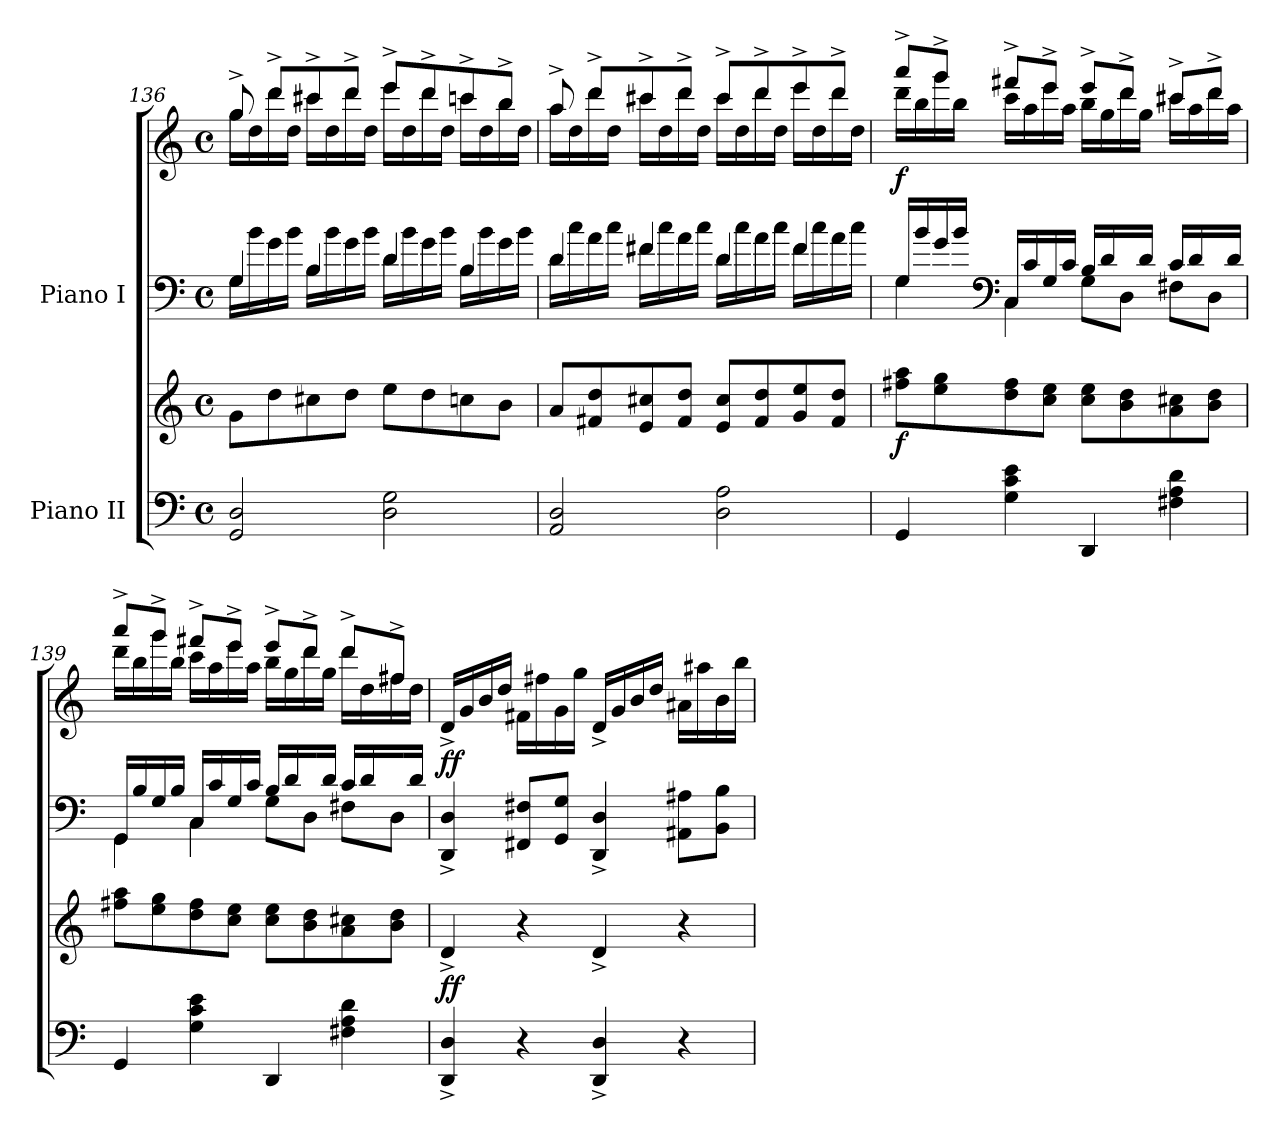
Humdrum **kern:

**kern	**kern	**dynam	**kern	**kern	**dynam
*part2	*part2	*part2	*part1	*part1	*part1
*staff4	*staff3	*staff3/4	*staff2	*staff1	*staff1/2
*I"Piano II	*	*	*I"Piano I	*	*
*clefF4	*clefG2	*	*clefF4	*clefG2	*
*k[]	*k[]	*	*k[]	*k[]	*
*M4/4	*M4/4	*	*M4/4	*M4/4	*
*met(c)	*met(c)	*	*met(c)	*met(c)	*
=136	=136	=136	=136	=136	=136
*	*	*	*^	*^	*
2GG/ 2D/	8g\L	.	4G/	16G\LL	8gg^/	16gg\LL	.
.	.	.	.	16b\	.	16dd\	.
.	8dd\	.	.	16g\	8ddd^/L	16ddd\	.
.	.	.	.	16b\JJ	.	16dd\JJ	.
.	8cc#X\	.	4B/	16B\LL	8ccc#X^/	16ccc#\LL	.
.	.	.	.	16b\	.	16dd\	.
.	8dd\J	.	.	16g\	8ddd^/J	16ddd\	.
.	.	.	.	16b\JJ	.	16dd\JJ	.
2D\ 2G\	8ee\L	.	4d/	16d\LL	8eee^/L	16eee\LL	.
.	.	.	.	16b\	.	16dd\	.
.	8dd\	.	.	16g\	8ddd^/	16ddd\	.
.	.	.	.	16b\JJ	.	16dd\JJ	.
.	8ccn\	.	4B/	16B\LL	8cccn^/	16ccc\LL	.
.	.	.	.	16b\	.	16dd\	.
.	8b\J	.	.	16g\	8bb^/J	16bb\	.
.	.	.	.	16b\JJ	.	16dd\JJ	.
!!LO:LB:g=z	!!
=137	=137	=137	=137	=137	=137	=137	=137
2AA/ 2D/	8a/L	.	4d/	16d\LL	8aa^/	16aa\LL	.
.	.	.	.	16cc\	.	16dd\	.
.	8f#X/ 8dd/	.	.	16a\	8ddd^/L	16ddd\	.
.	.	.	.	16cc\JJ	.	16dd\JJ	.
.	8e/ 8cc#X/	.	4f#X/	16f#\LL	8ccc#X^/	16ccc#\LL	.
.	.	.	.	16cc\	.	16dd\	.
.	8f#/ 8dd/J	.	.	16a\	8ddd^/J	16ddd\	.
.	.	.	.	16cc\JJ	.	16dd\JJ	.
2D\ 2A\	8e/ 8cc#/L	.	4d/	16d\LL	8ccc#^/L	16ccc#\LL	.
.	.	.	.	16cc\	.	16dd\	.
.	8f#/ 8dd/	.	.	16a\	8ddd^/	16ddd\	.
.	.	.	.	16cc\JJ	.	16dd\JJ	.
.	8g/ 8ee/	.	4f#/	16f#\LL	8eee^/	16eee\LL	.
.	.	.	.	16cc\	.	16dd\	.
.	8f#/ 8dd/J	.	.	16a\	8ddd^/J	16ddd\	.
.	.	.	.	16cc\JJ	.	16dd\JJ	.
=138	=138	=138	=138	=138	=138	=138	=138
!	!	!LO:DY:b	!	!	!	!	!LO:DY:b
4GG/	8ff#X\ 8aa\L	f	4G\	16G/LL	8aaa^/L	16ddd\LL	f
.	.	.	.	16b/	.	16bb\	.
.	8ee\ 8gg\	.	.	16g/	8ggg^/J	16ggg\	.
.	.	.	.	16b/JJ	.	16bb\JJ	.
*	*	*	*clefF4	*	*	*	*
4G\ 4c\ 4e\	8dd\ 8ff#\	.	4C\	16C/LL	8fff#X^/L	16ccc\LL	.
.	.	.	.	16c/	.	16aa\	.
.	8cc\ 8ee\J	.	.	16G/	8eee^/J	16eee\	.
.	.	.	.	16c/JJ	.	16aa\JJ	.
4DD/	8cc\ 8ee\L	.	8G\L	16B/LL	8eee^/L	16bb\LL	.
.	.	.	.	16d/	.	16gg\	.
.	8b\ 8dd\	.	8D\J	16D/yy	8ddd^/J	16ddd\	.
.	.	.	.	16d/JJ	.	16gg\JJ	.
4F#X\ 4A\ 4d\	8a\ 8cc#X\	.	8F#X\L	16c/LL	8ccc#X^/L	16ccc#\LL	.
.	.	.	.	16d/	.	16aa\	.
.	8b\ 8dd\J	.	8D\J	16D/yy	8ddd^/J	16ddd\	.
.	.	.	.	16d/JJ	.	16aa\JJ	.
!!LO:PB:g=z	!!
=139	=139	=139	=139	=139	=139	=139	=139
4GG/	8ff#X\ 8aa\L	.	4GG\	16GG/LL	8aaa^/L	16ddd\LL	.
.	.	.	.	16B/	.	16bb\	.
.	8ee\ 8gg\	.	.	16G/	8ggg^/J	16ggg\	.
.	.	.	.	16B/JJ	.	16bb\JJ	.
4G\ 4c\ 4e\	8dd\ 8ff#\	.	4C\	16C/LL	8fff#X^/L	16ccc\LL	.
.	.	.	.	16c/	.	16aa\	.
.	8cc\ 8ee\J	.	.	16G/	8eee^/J	16eee\	.
.	.	.	.	16c/JJ	.	16aa\JJ	.
4DD/	8cc\ 8ee\L	.	8G\L	16B/LL	8eee^/L	16bb\LL	.
.	.	.	.	16d/	.	16gg\	.
.	8b\ 8dd\	.	8D\J	16D/yy	8ddd^/J	16ddd\	.
.	.	.	.	16d/JJ	.	16gg\JJ	.
4F#X\ 4A\ 4d\	8a\ 8cc#X\	.	8F#X\L	16c/LL	8ddd^/L	16ddd\LL	.
.	.	.	.	16d/	.	16dd\	.
.	8b\ 8dd\J	.	8D\J	16D/yy	8ff#X^/J	16ff#\	.
.	.	.	.	16d/JJ	.	16dd\JJ	.
=140	=140	=140	=140	=140	=140	=140	=140
!	!	!LO:DY:b	!	!	!	!	!LO:DY:b
*	*	*	*v	*v	*	*	*
*	*	*	*	*v	*v	*
4DD/^ 4D/^	4d^/	ff	4DD/^ 4D/^	16d^/LL	ff
.	.	.	.	16g/	.
.	.	.	.	16b/	.
.	.	.	.	16dd/JJ	.
4r	4r	.	8FF#X/ 8F#X/L	16f#X\LL	.
.	.	.	.	16ff#X\	.
.	.	.	8GG/ 8G/J	16g\	.
.	.	.	.	16gg\JJ	.
4DD/^ 4D/^	4d^/	.	4DD/^ 4D/^	16d^/LL	.
.	.	.	.	16g/	.
.	.	.	.	16b/	.
.	.	.	.	16dd/JJ	.
4r	4r	.	8AA#X\ 8A#X\L	16a#X\LL	.
.	.	.	.	16aa#X\	.
.	.	.	8BB\ 8B\J	16b\	.
.	.	.	.	16bb\JJ	.
=	=	=	=	=	=
*-	*-	*-	*-	*-	*-
